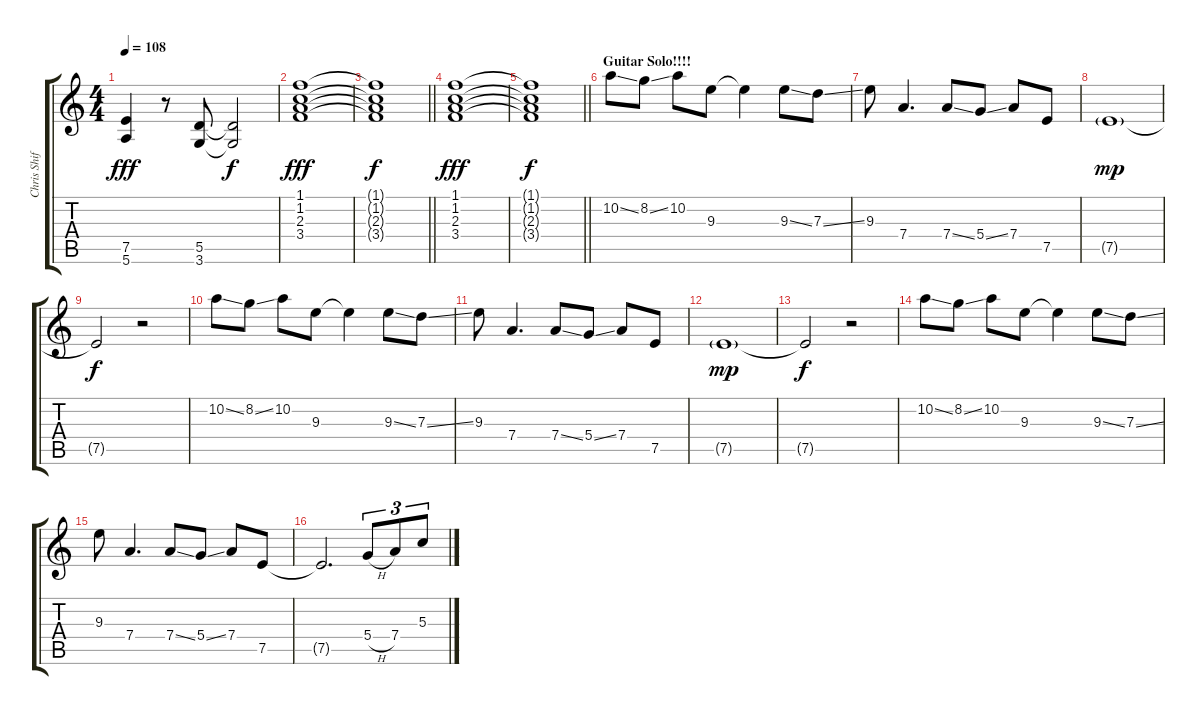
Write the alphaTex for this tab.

\track ("Chris Shiflett" "Chris Shif") {instrument electricguitarjazz}
\staff {score tabs}
\tuning (E4 B3 G3 D3 A2 E2) {hide}
\ts (4 4)
\tempo 108
\clef g2
\ks c
(7.5 5.6).4{dy fff} r.8 (5.5 3.6).8 (5.5{t} 3.6{t}).2{dy f} |
(1.1 1.2 2.3 3.4).1{dy fff} |
\barLineRight lightlight
(1.1{t} 1.2{t} 2.3{t} 3.4{t}).1{dy f} |
(1.1 1.2 2.3 3.4).1{dy fff} |
\barLineRight lightlight
(1.1{t} 1.2{t} 2.3{t} 3.4{t}).1{dy f} |
\section ("" "Guitar Solo!!!!")
10.2{ss}.8{volume 11} 8.2{ss}.8 10.2.8 9.3.8 9.3{t}.4 9.3{ss}.8 7.3{ss}.8 |
9.3.8 7.4.4{d} 7.4{ss}.8 5.4{ss}.8 7.4.8 7.5.8 |
7.5{g}.1{dy mp} |
7.5{t}.2{dy f} r.2 |
10.2{ss}.8{volume 11} 8.2{ss}.8 10.2.8 9.3.8 9.3{t}.4 9.3{ss}.8 7.3{ss}.8 |
9.3.8 7.4.4{d} 7.4{ss}.8 5.4{ss}.8 7.4.8 7.5.8 |
7.5{g}.1{dy mp} |
7.5{t}.2{dy f} r.2 |
10.2{ss}.8{volume 11} 8.2{ss}.8 10.2.8 9.3.8 9.3{t}.4 9.3{ss}.8 7.3{ss}.8 |
9.3.8 7.4.4{d} 7.4{ss}.8 5.4{ss}.8 7.4.8 7.5.8 |
7.5{t}.2{d} 5.4{h}.8{tu (3 2)} 7.4.8{tu (3 2)} 5.3.8{tu (3 2)}
